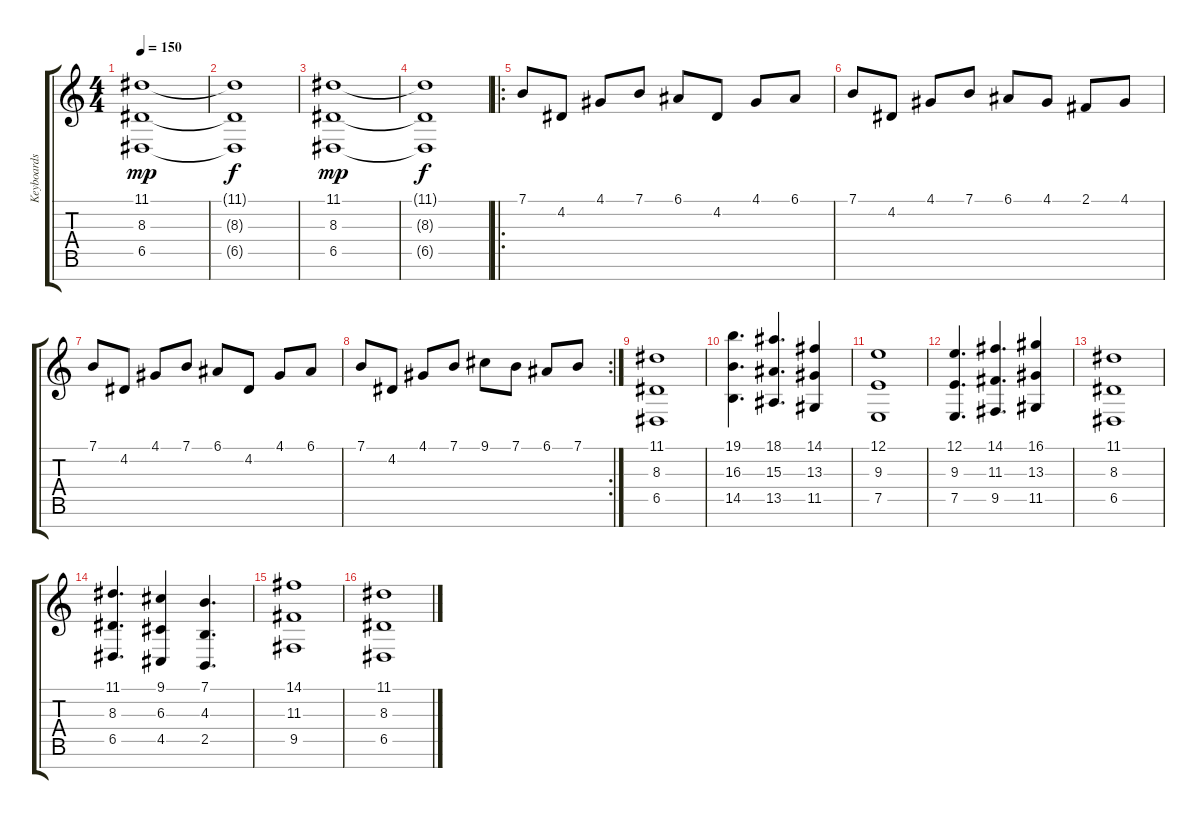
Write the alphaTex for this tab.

\track ("Keyboards" "Keyboards") {instrument synthstrings1}
\staff {score tabs}
\tuning (E4 B3 G3 D3 A2 E2 B1) {hide}
\ts (4 4)
\tempo 150
\clef g2
\ks c
(11.1 8.3 6.5).1{dy mp} |
(11.1{t} 8.3{t} 6.5{t}).1{dy f} |
(11.1 8.3 6.5).1{dy mp} |
(11.1{t} 8.3{t} 6.5{t}).1{dy f} |
\ro
7.1.8 4.2.8 4.1.8 7.1.8 6.1.8 4.2.8 4.1.8 6.1.8 |
7.1.8 4.2.8 4.1.8 7.1.8 6.1.8 4.1.8 2.1.8 4.1.8 |
7.1.8 4.2.8 4.1.8 7.1.8 6.1.8 4.2.8 4.1.8 6.1.8 |
\rc 2
7.1.8 4.2.8 4.1.8 7.1.8 9.1.8 7.1.8 6.1.8 7.1.8 |
(11.1 8.3 6.5).1 |
(19.1 16.3 14.5).4{d} (18.1 15.3 13.5).4{d} (14.1 13.3 11.5).4 |
(12.1 9.3 7.5).1 |
(12.1 9.3 7.5).4{d} (14.1 11.3 9.5).4{d} (16.1 13.3 11.5).4 |
(11.1 8.3 6.5).1 |
(11.1 8.3 6.5).4{d} (9.1 6.3 4.5).4 (7.1 4.3 2.5).4{d} |
(14.1 11.3 9.5).1 |
(11.1 8.3 6.5).1
